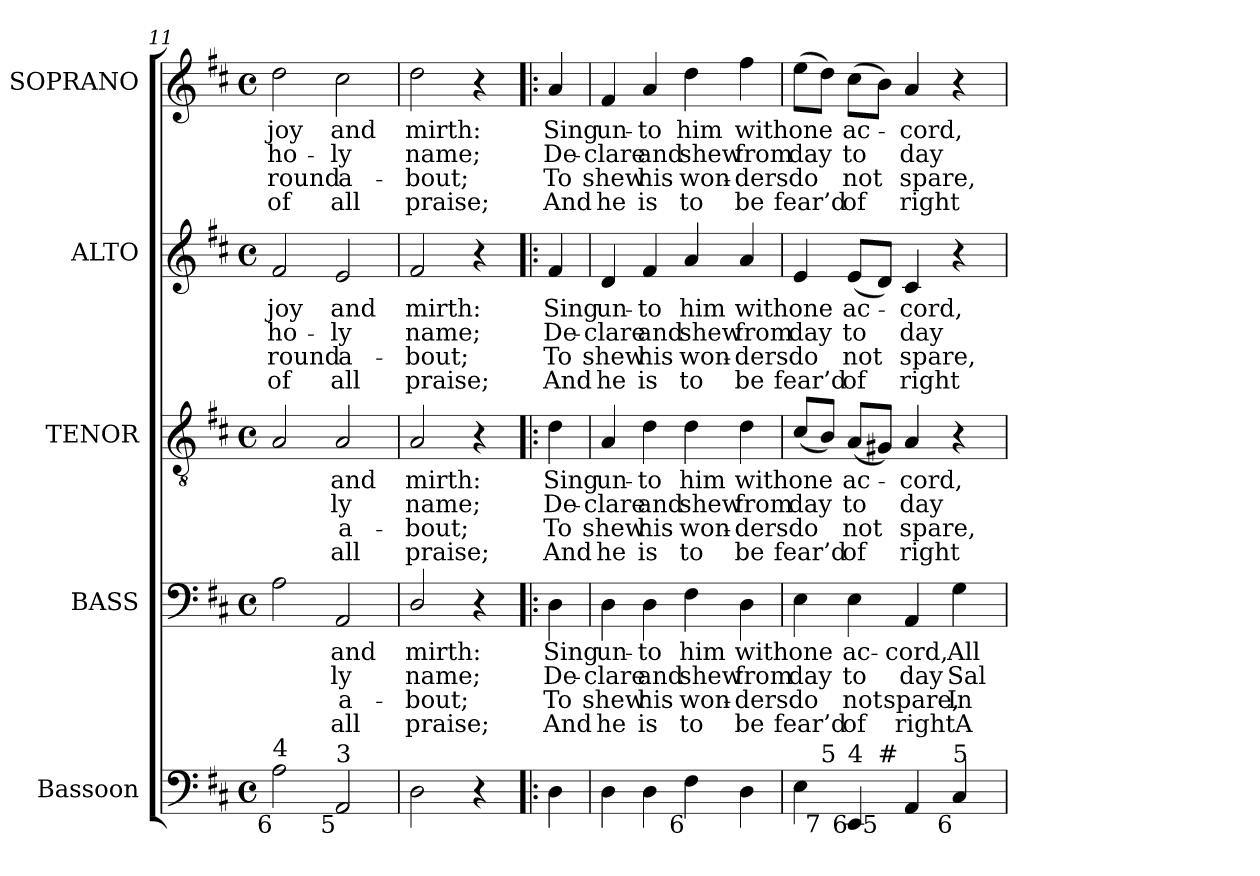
**kern	**kern	**text	**text	**text	**text	**kern	**text	**text	**text	**text	**kern	**text	**text	**text	**text	**kern	**text	**text	**text	**text
*part5	*part4	*part4	*part4	*part4	*part4	*part3	*part3	*part3	*part3	*part3	*part2	*part2	*part2	*part2	*part2	*part1	*part1	*part1	*part1	*part1
*staff5	*staff4	*staff4	*staff4	*staff4	*staff4	*staff3	*staff3	*staff3	*staff3	*staff3	*staff2	*staff2	*staff2	*staff2	*staff2	*staff1	*staff1	*staff1	*staff1	*staff1
*I"Bassoon	*I"BASS	*	*	*	*	*I"TENOR	*	*	*	*	*I"ALTO	*	*	*	*	*I"SOPRANO	*	*	*	*
*I'Bsn.	*I'B.	*	*	*	*	*I'T.	*	*	*	*	*I'A.	*	*	*	*	*I'S.	*	*	*	*
*clefF4	*clefF4	*	*	*	*	*clefGv2	*	*	*	*	*clefG2	*	*	*	*	*clefG2	*	*	*	*
*	*	*	*	*	*	*ITrd7c12	*	*	*	*	*	*	*	*	*	*	*	*	*	*
*k[f#c#]	*k[f#c#]	*	*	*	*	*k[f#c#]	*	*	*	*	*k[f#c#]	*	*	*	*	*k[f#c#]	*	*	*	*
*D:	*D:	*	*	*	*	*D:	*	*	*	*	*D:	*	*	*	*	*D:	*	*	*	*
*M4/4	*M4/4	*	*	*	*	*M4/4	*	*	*	*	*M4/4	*	*	*	*	*M4/4	*	*	*	*
*met(c)	*met(c)	*	*	*	*	*met(c)	*	*	*	*	*met(c)	*	*	*	*	*met(c)	*	*	*	*
=11	=11	=11	=11	=11	=11	=11	=11	=11	=11	=11	=11	=11	=11	=11	=11	=11	=11	=11	=11	=11
!	!	!	!	!	!	!	!	!	!	!	!	!LO:LY:b:color=#000000	!LO:LY:b:color=#000000	!LO:LY:b:color=#000000	!LO:LY:b:color=#000000	!	!	!	!	!
!LO:TX:b:rj:t=6	!	!	!	!	!	!	!	!	!	!	!	!	!	!	!	!	!	!	!	!
!LO:TX:t=4	!	!	!	!	!	!	!	!	!	!	!	!	!	!	!	!	!	!	!	!
!	!	!	!	!	!	!	!	!	!	!	!	!	!	!	!	!	!LO:LY:b:color=#000000	!LO:LY:b:color=#000000	!LO:LY:b:color=#000000	!LO:LY:b:color=#000000
2Ai\	2Ai\	.	.	.	.	2AAi/	.	.	.	.	2f#i/	joy	ho-	round	of	2ddi\	joy	ho-	round	of
!	!	!LO:LY:b:color=#000000	!LO:LY:b:color=#000000	!LO:LY:b:color=#000000	!LO:LY:b:color=#000000	!	!	!	!	!	!	!	!	!	!	!	!	!	!	!
!	!	!	!	!	!	!	!LO:LY:b:color=#000000	!LO:LY:b:color=#000000	!LO:LY:b:color=#000000	!LO:LY:b:color=#000000	!	!	!	!	!	!	!	!	!	!
!	!	!	!	!	!	!	!	!	!	!	!	!LO:LY:b:color=#000000	!LO:LY:b:color=#000000	!LO:LY:b:color=#000000	!LO:LY:b:color=#000000	!	!	!	!	!
!LO:TX:b:rj:t=5	!	!	!	!	!	!	!	!	!	!	!	!	!	!	!	!	!	!	!	!
!LO:TX:t=3	!	!	!	!	!	!	!	!	!	!	!	!	!	!	!	!	!	!	!	!
!	!	!	!	!	!	!	!	!	!	!	!	!	!	!	!	!	!LO:LY:b:color=#000000	!LO:LY:b:color=#000000	!LO:LY:b:color=#000000	!LO:LY:b:color=#000000
2AAi/	2AAi/	and	-ly	a-	-all	2AAi/	and	-ly	a-	-all	2ei/	and	-ly	a-	-all	2cc#i\	and	-ly	a-	-all
=12	=12	=12	=12	=12	=12	=12	=12	=12	=12	=12	=12	=12	=12	=12	=12	=12	=12	=12	=12	=12
!	!	!LO:LY:b:color=#000000	!LO:LY:b:color=#000000	!LO:LY:b:color=#000000	!LO:LY:b:color=#000000	!	!	!	!	!	!	!	!	!	!	!	!	!	!	!
!	!	!	!	!	!	!	!LO:LY:b:color=#000000	!LO:LY:b:color=#000000	!LO:LY:b:color=#000000	!LO:LY:b:color=#000000	!	!	!	!	!	!	!	!	!	!
!	!	!	!	!	!	!	!	!	!	!	!	!LO:LY:b:color=#000000	!LO:LY:b:color=#000000	!LO:LY:b:color=#000000	!LO:LY:b:color=#000000	!	!	!	!	!
!	!	!	!	!	!	!	!	!	!	!	!	!	!	!	!	!	!LO:LY:b:color=#000000	!LO:LY:b:color=#000000	!LO:LY:b:color=#000000	!LO:LY:b:color=#000000
2Di\	2Di/	mirth:	name;	bout;	praise;	2AAi/	mirth:	name;	bout;	praise;	2f#i/	mirth:	name;	bout;	praise;	2ddi\	mirth:	name;	bout;	praise;
4r	4r	.	.	.	.	4r	.	.	.	.	4r	.	.	.	.	4r	.	.	.	.
!!LO:PB:g=z
=12!|:	=12!|:	=12!|:	=12!|:	=12!|:	=12!|:	=12!|:	=12!|:	=12!|:	=12!|:	=12!|:	=12!|:	=12!|:	=12!|:	=12!|:	=12!|:	=12!|:	=12!|:	=12!|:	=12!|:	=12!|:
!	!	!LO:LY:b:color=#000000	!LO:LY:b:color=#000000	!LO:LY:b:color=#000000	!LO:LY:b:color=#000000	!	!	!	!	!	!	!	!	!	!	!	!	!	!	!
!	!	!	!	!	!	!	!LO:LY:b:color=#000000	!LO:LY:b:color=#000000	!LO:LY:b:color=#000000	!LO:LY:b:color=#000000	!	!	!	!	!	!	!	!	!	!
!	!	!	!	!	!	!	!	!	!	!	!	!LO:LY:b:color=#000000	!LO:LY:b:color=#000000	!LO:LY:b:color=#000000	!LO:LY:b:color=#000000	!	!	!	!	!
!	!	!	!	!	!	!	!	!	!	!	!	!	!	!	!	!	!LO:LY:b:color=#000000	!LO:LY:b:color=#000000	!LO:LY:b:color=#000000	!LO:LY:b:color=#000000
4Di\	4Di\	Sing	De-	To	And	4Di\	Sing	De-	To	And	4f#i/	Sing	De-	To	And	4ai/	Sing	De-	To	And
=13	=13	=13	=13	=13	=13	=13	=13	=13	=13	=13	=13	=13	=13	=13	=13	=13	=13	=13	=13	=13
!	!	!LO:LY:b:color=#000000	!LO:LY:b:color=#000000	!LO:LY:b:color=#000000	!LO:LY:b:color=#000000	!	!	!	!	!	!	!	!	!	!	!	!	!	!	!
!	!	!	!	!	!	!	!LO:LY:b:color=#000000	!LO:LY:b:color=#000000	!LO:LY:b:color=#000000	!LO:LY:b:color=#000000	!	!	!	!	!	!	!	!	!	!
!	!	!	!	!	!	!	!	!	!	!	!	!LO:LY:b:color=#000000	!LO:LY:b:color=#000000	!LO:LY:b:color=#000000	!LO:LY:b:color=#000000	!	!	!	!	!
!	!	!	!	!	!	!	!	!	!	!	!	!	!	!	!	!	!LO:LY:b:color=#000000	!LO:LY:b:color=#000000	!LO:LY:b:color=#000000	!LO:LY:b:color=#000000
4Di\	4Di\	un-	-clare	shew	he	4AAi/	un-	-clare	shew	he	4di/	un-	-clare	shew	he	4f#i/	un-	-clare	shew	he
!	!	!LO:LY:b:color=#000000	!LO:LY:b:color=#000000	!LO:LY:b:color=#000000	!LO:LY:b:color=#000000	!	!	!	!	!	!	!	!	!	!	!	!	!	!	!
!	!	!	!	!	!	!	!LO:LY:b:color=#000000	!LO:LY:b:color=#000000	!LO:LY:b:color=#000000	!LO:LY:b:color=#000000	!	!	!	!	!	!	!	!	!	!
!	!	!	!	!	!	!	!	!	!	!	!	!LO:LY:b:color=#000000	!LO:LY:b:color=#000000	!LO:LY:b:color=#000000	!LO:LY:b:color=#000000	!	!	!	!	!
!	!	!	!	!	!	!	!	!	!	!	!	!	!	!	!	!	!LO:LY:b:color=#000000	!LO:LY:b:color=#000000	!LO:LY:b:color=#000000	!LO:LY:b:color=#000000
4Di\	4Di\	-to	and	his	is	4Di\	-to	and	his	is	4f#i/	-to	and	his	is	4ai/	-to	and	his	is
!	!	!LO:LY:b:color=#000000	!LO:LY:b:color=#000000	!LO:LY:b:color=#000000	!LO:LY:b:color=#000000	!	!	!	!	!	!	!	!	!	!	!	!	!	!	!
!	!	!	!	!	!	!	!LO:LY:b:color=#000000	!LO:LY:b:color=#000000	!LO:LY:b:color=#000000	!LO:LY:b:color=#000000	!	!	!	!	!	!	!	!	!	!
!	!	!	!	!	!	!	!	!	!	!	!	!LO:LY:b:color=#000000	!LO:LY:b:color=#000000	!LO:LY:b:color=#000000	!LO:LY:b:color=#000000	!	!	!	!	!
!LO:TX:b:rj:t=6	!	!	!	!	!	!	!	!	!	!	!	!	!	!	!	!	!	!	!	!
!	!	!	!	!	!	!	!	!	!	!	!	!	!	!	!	!	!LO:LY:b:color=#000000	!LO:LY:b:color=#000000	!LO:LY:b:color=#000000	!LO:LY:b:color=#000000
4F#i\	4F#i\	him	shew	won-	-to	4Di\	him	shew	won-	-to	4ai/	him	shew	won-	-to	4ddi\	him	shew	won-	-to
!	!	!LO:LY:b:color=#000000	!LO:LY:b:color=#000000	!LO:LY:b:color=#000000	!LO:LY:b:color=#000000	!	!	!	!	!	!	!	!	!	!	!	!	!	!	!
!	!	!	!	!	!	!	!LO:LY:b:color=#000000	!LO:LY:b:color=#000000	!LO:LY:b:color=#000000	!LO:LY:b:color=#000000	!	!	!	!	!	!	!	!	!	!
!	!	!	!	!	!	!	!	!	!	!	!	!LO:LY:b:color=#000000	!LO:LY:b:color=#000000	!LO:LY:b:color=#000000	!LO:LY:b:color=#000000	!	!	!	!	!
!	!	!	!	!	!	!	!	!	!	!	!	!	!	!	!	!	!LO:LY:b:color=#000000	!LO:LY:b:color=#000000	!LO:LY:b:color=#000000	!LO:LY:b:color=#000000
4Di\	4Di\	with	from	ders	be	4Di\	with	from	ders	be	4ai/	with	from	ders	be	4ff#i\	with	from	ders	be
=14	=14	=14	=14	=14	=14	=14	=14	=14	=14	=14	=14	=14	=14	=14	=14	=14	=14	=14	=14	=14
!	!	!LO:LY:b:color=#000000	!LO:LY:b:color=#000000	!LO:LY:b:color=#000000	!LO:LY:b:color=#000000	!	!	!	!	!	!	!	!	!	!	!	!	!	!	!
!	!	!	!	!	!	!	!LO:LY:b:color=#000000	!LO:LY:b:color=#000000	!LO:LY:b:color=#000000	!LO:LY:b:color=#000000	!	!	!	!	!	!	!	!	!	!
!	!	!	!	!	!	!	!	!	!	!	!	!LO:LY:b:color=#000000	!LO:LY:b:color=#000000	!LO:LY:b:color=#000000	!LO:LY:b:color=#000000	!	!	!	!	!
!LO:TX:b:rj:t=8	!	!	!	!	!	!	!	!	!	!	!	!	!	!	!	!	!	!	!	!
!LO:TX:t=6	!	!	!	!	!	!	!	!	!	!	!	!	!	!	!	!	!	!	!	!
!	!	!	!	!	!	!	!	!	!	!	!	!	!	!	!	!	!LO:LY:b:color=#000000	!LO:LY:b:color=#000000	!LO:LY:b:color=#000000	!LO:LY:b:color=#000000
*^	*	*	*	*	*	*	*	*	*	*	*	*	*	*	*	*	*	*	*	*
*	*^	*	*	*	*	*	*	*	*	*	*	*	*	*	*	*	*	*	*	*	*
4Ei\	8ryy	4.ryy	4Ei\	one	day	do	fear’d	(8C#i/L	one	day	do	fear’d	4ei/	one	day	do	fear’d	(8eei\L	one	day	do	fear’d
!	!LO:TX:b:rj:t=7	!	!	!	!	!	!	!	!	!	!	!	!	!	!	!	!	!	!	!	!	!
!	!LO:TX:t=5	!	!	!	!	!	!	!	!	!	!	!	!	!	!	!	!	!	!	!	!	!
.	2..ryy	.	.	.	.	.	.	8BBi/J)	.	.	.	.	.	.	.	.	.	8ddi\J)	.	.	.	.
!	!	!	!	!LO:LY:b:color=#000000	!LO:LY:b:color=#000000	!LO:LY:b:color=#000000	!LO:LY:b:color=#000000	!	!	!	!	!	!	!	!	!	!	!	!	!	!	!
!	!	!	!	!	!	!	!	!	!LO:LY:b:color=#000000	!LO:LY:b:color=#000000	!LO:LY:b:color=#000000	!LO:LY:b:color=#000000	!	!	!	!	!	!	!	!	!	!
!	!	!	!	!	!	!	!	!	!	!	!	!	!	!LO:LY:b:color=#000000	!LO:LY:b:color=#000000	!LO:LY:b:color=#000000	!LO:LY:b:color=#000000	!	!	!	!	!
!LO:TX:b:rj:t=6	!	!	!	!	!	!	!	!	!	!	!	!	!	!	!	!	!	!	!	!	!	!
!LO:TX:t=4	!	!	!	!	!	!	!	!	!	!	!	!	!	!	!	!	!	!	!	!	!	!
!	!	!	!	!	!	!	!	!	!	!	!	!	!	!	!	!	!	!	!LO:LY:b:color=#000000	!LO:LY:b:color=#000000	!LO:LY:b:color=#000000	!LO:LY:b:color=#000000
4EEi/	.	.	4Ei\	ac-	to	not	of	(8AAi/L	ac-	to	not	of	(8ei/L	ac-	to	not	of	(8cc#i\L	ac-	to	not	of
!	!	!LO:TX:b:rj:t=5	!	!	!	!	!	!	!	!	!	!	!	!	!	!	!	!	!	!	!	!
!	!	!LO:TX:t=#	!	!	!	!	!	!	!	!	!	!	!	!	!	!	!	!	!	!	!	!
.	.	2ryy	.	.	.	.	.	8GG#Xi/J)	.	.	.	.	8di/J)	.	.	.	.	8bi\J)	.	.	.	.
!	!	!	!	!LO:LY:b:color=#000000	!LO:LY:b:color=#000000	!LO:LY:b:color=#000000	!LO:LY:b:color=#000000	!	!	!	!	!	!	!	!	!	!	!	!	!	!	!
!	!	!	!	!	!	!	!	!	!LO:LY:b:color=#000000	!LO:LY:b:color=#000000	!LO:LY:b:color=#000000	!LO:LY:b:color=#000000	!	!	!	!	!	!	!	!	!	!
!	!	!	!	!	!	!	!	!	!	!	!	!	!	!LO:LY:b:color=#000000	!LO:LY:b:color=#000000	!LO:LY:b:color=#000000	!LO:LY:b:color=#000000	!	!	!	!	!
!	!	!	!	!	!	!	!	!	!	!	!	!	!	!	!	!	!	!	!LO:LY:b:color=#000000	!LO:LY:b:color=#000000	!LO:LY:b:color=#000000	!LO:LY:b:color=#000000
4AAi/	.	.	4AAi/	-cord,	day	spare,	right	4AAi/	-cord,	day	spare,	right	4c#i/	-cord,	day	spare,	right	4ai/	-cord,	day	spare,	right
!LO:TX:b:rj:t=6	!	!	!	!	!	!	!	!	!	!	!	!	!	!	!	!	!	!	!	!	!	!
!LO:TX:t=5	!	!	!	!	!	!	!	!	!	!	!	!	!	!	!	!	!	!	!	!	!	!
!	!	!	!	!LO:LY:b:color=#000000	!LO:LY:b:color=#000000	!LO:LY:b:color=#000000	!LO:LY:b:color=#000000	!	!	!	!	!	!	!	!	!	!	!	!	!	!	!
4C#i/	.	.	4Gi\	All	Sal-	In	A-	4r	.	.	.	.	4r	.	.	.	.	4r	.	.	.	.
.	.	8ryy	.	.	.	.	.	.	.	.	.	.	.	.	.	.	.	.	.	.	.	.
*v	*v	*v	*	*	*	*	*	*	*	*	*	*	*	*	*	*	*	*	*	*	*	*
=	=	=	=	=	=	=	=	=	=	=	=	=	=	=	=	=	=	=	=	=
*-	*-	*-	*-	*-	*-	*-	*-	*-	*-	*-	*-	*-	*-	*-	*-	*-	*-	*-	*-	*-
